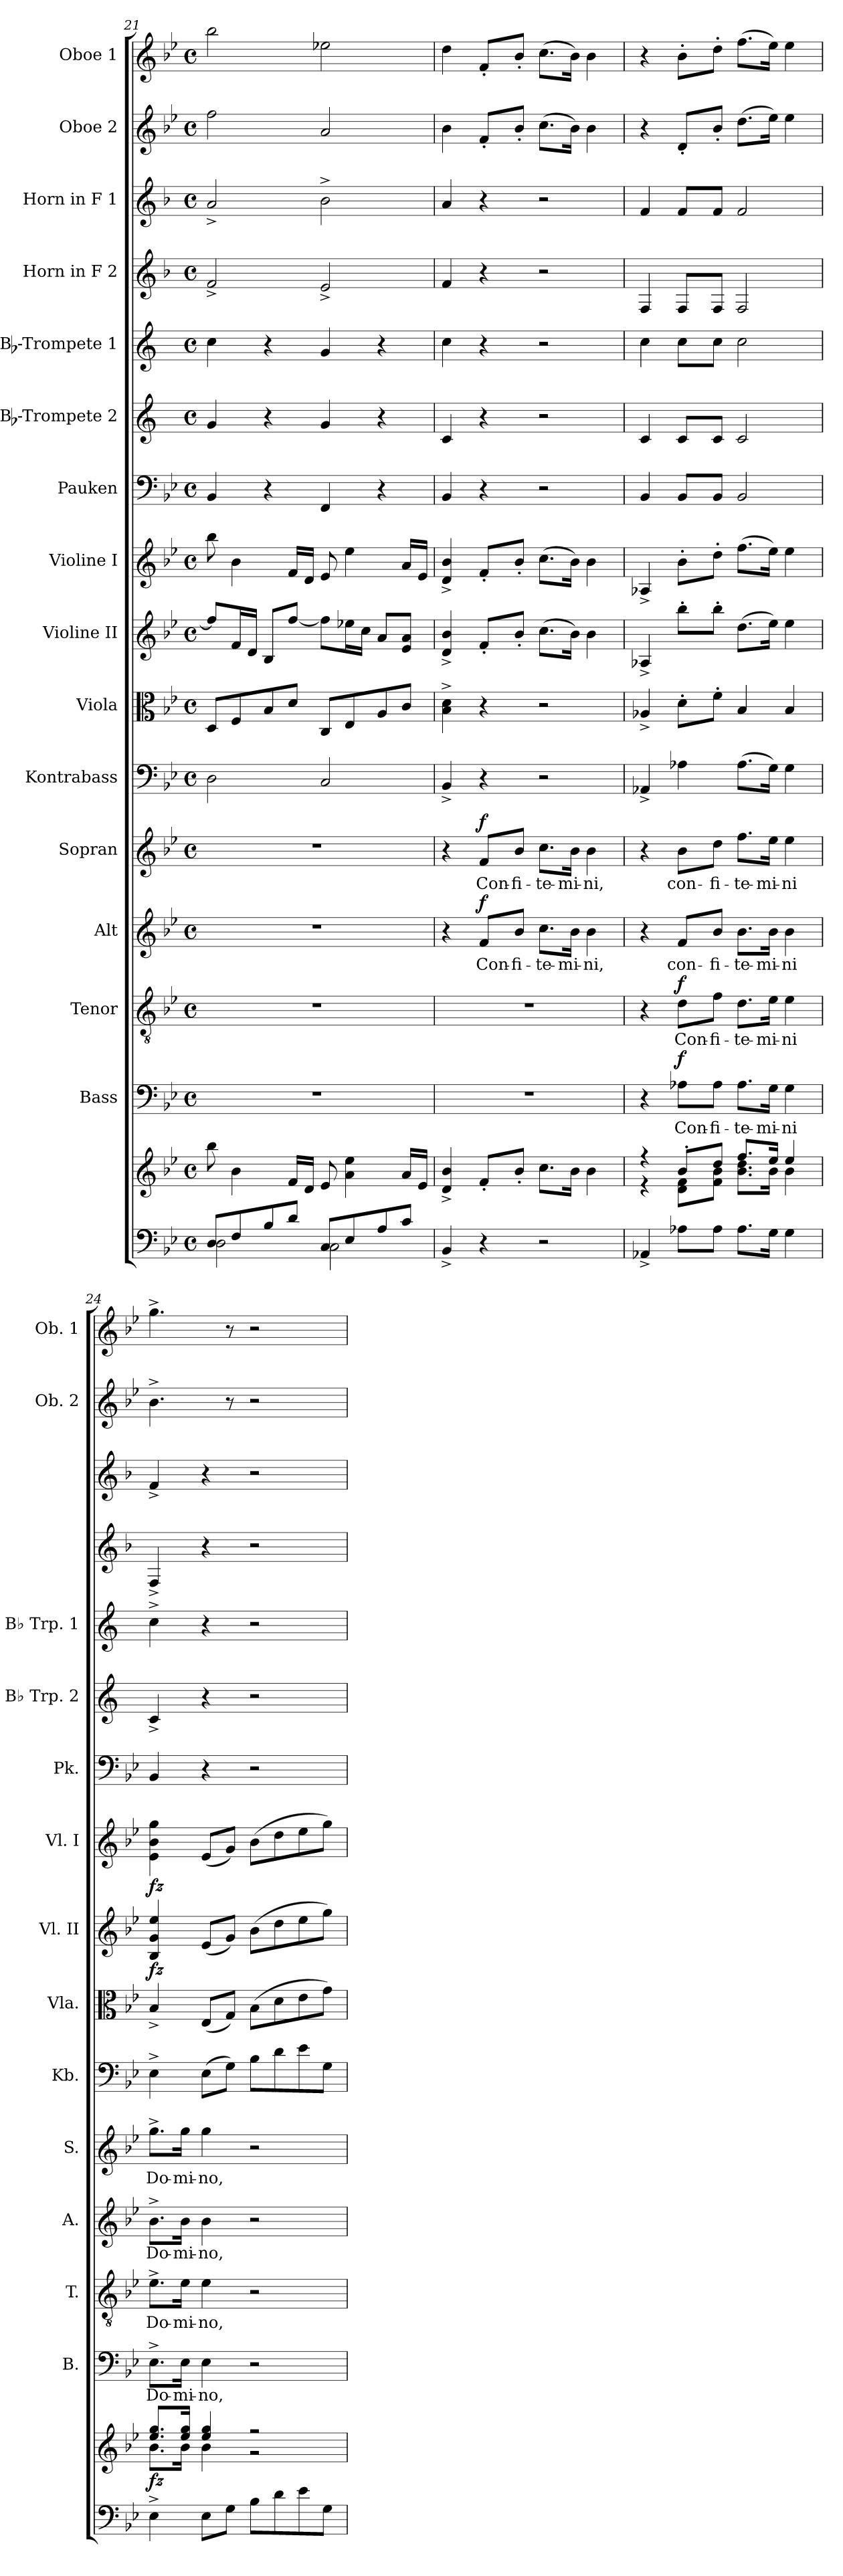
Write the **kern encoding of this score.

**kern	**kern	**dynam	**kern	**text	**dynam	**kern	**text	**dynam	**kern	**text	**dynam	**kern	**text	**dynam	**kern	**kern	**kern	**dynam	**kern	**dynam	**kern	**kern	**kern	**kern	**kern	**kern	**kern
*part16	*part16	*part16	*part15	*part15	*part15	*part14	*part14	*part14	*part13	*part13	*part13	*part12	*part12	*part12	*part11	*part10	*part9	*part9	*part8	*part8	*part7	*part6	*part5	*part4	*part3	*part2	*part1
*staff17	*staff16	*staff16/17	*staff15	*staff15	*staff15	*staff14	*staff14	*staff14	*staff13	*staff13	*staff13	*staff12	*staff12	*staff12	*staff11	*staff10	*staff9	*staff9	*staff8	*staff8	*staff7	*staff6	*staff5	*staff4	*staff3	*staff2	*staff1
*	*	*	*I"Bass	*	*	*I"Tenor	*	*	*I"Alt	*	*	*I"Sopran	*	*	*I"Kontrabass	*I"Viola	*I"Violine II	*	*I"Violine I	*	*I"Pauken	*I"Bb-Trompete 2	*I"Bb-Trompete 1	*I"Horn in F 2	*I"Horn in F 1	*I"Oboe 2	*I"Oboe 1
*	*	*	*I'B.	*	*	*I'T.	*	*	*I'A.	*	*	*I'S.	*	*	*I'Kb.	*I'Vla.	*I'Vl. II	*	*I'Vl. I	*	*I'Pk.	*I'Bb Trp. 2	*I'Bb Trp. 1	*	*	*I'Ob. 2	*I'Ob. 1
*clefF4	*clefG2	*	*clefF4	*	*	*clefGv2	*	*	*clefG2	*	*	*clefG2	*	*	*clefF4	*clefC3	*clefG2	*	*clefG2	*	*clefF4	*clefG2	*clefG2	*clefG2	*clefG2	*clefG2	*clefG2
*	*	*	*	*	*	*	*	*	*	*	*	*	*	*	*ITrd7c12	*	*	*	*	*	*	*ITrd1c2	*ITrd1c2	*ITrd4c7	*ITrd4c7	*	*
*k[b-e-]	*k[b-e-]	*	*k[b-e-]	*	*	*k[b-e-]	*	*	*k[b-e-]	*	*	*k[b-e-]	*	*	*k[b-e-]	*k[b-e-]	*k[b-e-]	*	*k[b-e-]	*	*k[b-e-]	*k[b-e-]	*k[b-e-]	*k[b-e-]	*k[b-e-]	*k[b-e-]	*k[b-e-]
*B-:	*B-:	*	*B-:	*	*	*B-:	*	*	*B-:	*	*	*B-:	*	*	*B-:	*B-:	*B-:	*	*B-:	*	*B-:	*B-:	*B-:	*B-:	*B-:	*B-:	*B-:
*M4/4	*M4/4	*	*M4/4	*	*	*M4/4	*	*	*M4/4	*	*	*M4/4	*	*	*M4/4	*M4/4	*M4/4	*	*M4/4	*	*M4/4	*M4/4	*M4/4	*M4/4	*M4/4	*M4/4	*M4/4
*met(c)	*met(c)	*	*met(c)	*	*	*met(c)	*	*	*met(c)	*	*	*met(c)	*	*	*met(c)	*met(c)	*met(c)	*	*met(c)	*	*met(c)	*met(c)	*met(c)	*met(c)	*met(c)	*met(c)	*met(c)
=21	=21	=21	=21	=21	=21	=21	=21	=21	=21	=21	=21	=21	=21	=21	=21	=21	=21	=21	=21	=21	=21	=21	=21	=21	=21	=21	=21
*^	*	*	*	*	*	*	*	*	*	*	*	*	*	*	*	*	*	*	*	*	*	*	*	*	*	*	*
8D/L	2D\	8bb-\	.	1r	.	.	1r	.	.	1r	.	.	1r	.	.	2DD\	8D/L	8ff/L]	.	8bb-\	.	4BB-/	4f/	4b-\	2B-^</	2d^</	2ff\	2bb-\
8F/	.	4b-\	.	.	.	.	.	.	.	.	.	.	.	.	.	.	8F/	16f/L	.	4b-\	.	.	.	.	.	.	.	.
.	.	.	.	.	.	.	.	.	.	.	.	.	.	.	.	.	.	16d/JJ	.	.	.	.	.	.	.	.	.	.
8B-/	.	.	.	.	.	.	.	.	.	.	.	.	.	.	.	.	8B-/	8B-/L	.	.	.	4r	4r	4r	.	.	.	.
8d/J	.	16f/LL	.	.	.	.	.	.	.	.	.	.	.	.	.	.	8d/J	[8ff/J	.	16f/LL	.	.	.	.	.	.	.	.
.	.	16d/JJ	.	.	.	.	.	.	.	.	.	.	.	.	.	.	.	.	.	16d/JJ	.	.	.	.	.	.	.	.
8C/L	2C\	8e-/	.	.	.	.	.	.	.	.	.	.	.	.	.	2CC/	8C/L	8ff\L]	.	8e-/	.	4FF/	4f/	4f/	2A^</	2e-^>\	2a/	2ee-X\
8E-/	.	4a\ 4ee-\	.	.	.	.	.	.	.	.	.	.	.	.	.	.	8E-/	16ee-X\L	.	4ee-\	.	.	.	.	.	.	.	.
.	.	.	.	.	.	.	.	.	.	.	.	.	.	.	.	.	.	16cc\JJ	.	.	.	.	.	.	.	.	.	.
8A/	.	.	.	.	.	.	.	.	.	.	.	.	.	.	.	.	8A/	8a/L	.	.	.	4r	4r	4r	.	.	.	.
8c/J	.	16a/LL	.	.	.	.	.	.	.	.	.	.	.	.	.	.	8c/J	8e-/ 8a/J	.	16a/LL	.	.	.	.	.	.	.	.
.	.	16e-/JJ	.	.	.	.	.	.	.	.	.	.	.	.	.	.	.	.	.	16e-/JJ	.	.	.	.	.	.	.	.
*v	*v	*	*	*	*	*	*	*	*	*	*	*	*	*	*	*	*	*	*	*	*	*	*	*	*	*	*	*
=22	=22	=22	=22	=22	=22	=22	=22	=22	=22	=22	=22	=22	=22	=22	=22	=22	=22	=22	=22	=22	=22	=22	=22	=22	=22	=22	=22
4BB-^</	4d/^< 4b-/^<	.	1r	.	.	1r	.	.	4r	.	.	4r	.	.	4BBB-^</	4B-\^> 4d\^>	4d/^< 4b-/^<	.	4d/^< 4b-/^<	.	4BB-/	4B-/	4b-\	4B-/	4d/	4b-\	4dd\
!	!	!	!	!	!	!	!	!	!	!LO:LY:b	!LO:DY:a	!	!LO:LY:b	!LO:DY:a	!	!	!	!	!	!	!	!	!	!	!	!	!
4r	8f'</L	.	.	.	.	.	.	.	8f/L	Con-	f	8f/L	Con-	f	4r	4r	8f'</L	.	8f'</L	.	4r	4r	4r	4r	4r	8f'</L	8f'</L
!	!	!	!	!	!	!	!	!	!	!LO:LY:b	!	!	!LO:LY:b	!	!	!	!	!	!	!	!	!	!	!	!	!	!
.	8b-'</J	.	.	.	.	.	.	.	8b-/J	-fi-	.	8b-/J	-fi-	.	.	.	8b-'</J	.	8b-'</J	.	.	.	.	.	.	8b-'</J	8b-'</J
!	!	!	!	!	!	!	!	!	!	!LO:LY:b	!	!	!LO:LY:b	!	!	!	!	!	!	!	!	!	!	!	!	!	!
2r	8.cc\L	.	.	.	.	.	.	.	8.cc\L	-te-	.	8.cc\L	-te-	.	2r	2r	(>8.cc\L	.	(>8.cc\L	.	2r	2r	2r	2r	2r	(>8.cc\L	(>8.cc\L
!	!	!	!	!	!	!	!	!	!	!LO:LY:b	!	!	!LO:LY:b	!	!	!	!	!	!	!	!	!	!	!	!	!	!
.	16b-\Jk	.	.	.	.	.	.	.	16b-\Jk	-mi-	.	16b-\Jk	-mi-	.	.	.	16b-\Jk)	.	16b-\Jk)	.	.	.	.	.	.	16b-\Jk)	16b-\Jk)
!	!	!	!	!	!	!	!	!	!	!LO:LY:b	!	!	!LO:LY:b	!	!	!	!	!	!	!	!	!	!	!	!	!	!
.	4b-\	.	.	.	.	.	.	.	4b-\	-ni,	.	4b-\	-ni,	.	.	.	4b-\	.	4b-\	.	.	.	.	.	.	4b-\	4b-\
!!LO:PB:g=z
=23	=23	=23	=23	=23	=23	=23	=23	=23	=23	=23	=23	=23	=23	=23	=23	=23	=23	=23	=23	=23	=23	=23	=23	=23	=23	=23	=23
*	*^	*	*	*	*	*	*	*	*	*	*	*	*	*	*	*	*	*	*	*	*	*	*	*	*	*	*
4AA-X^</	4r	4r	.	4r	.	.	4r	.	.	4r	.	.	4r	.	.	4AAA-X^</	4A-X^</	4A-X^</	.	4A-X^</	.	4BB-/	4B-/	4b-\	4BB-/	4B-/	4r	4r
!	!	!	!	!	!LO:LY:b	!LO:DY:a	!	!LO:LY:b	!LO:DY:a	!	!LO:LY:b	!	!	!LO:LY:b	!	!	!	!	!	!	!	!	!	!	!	!	!	!
8A-X\L	8b-'</L	8d\ 8f\L	.	8A-X\L	Con-	f	8d\L	Con-	f	8f/L	con-	.	8b-\L	con-	.	4AA-X\	8d'>\L	8bb-'>\L	.	8b-'>\L	.	8BB-/L	8B-/L	8b-\L	8BB-/L	8B-/L	8d'</L	8b-'>\L
!	!	!	!	!	!LO:LY:b	!	!	!LO:LY:b	!	!	!LO:LY:b	!	!	!LO:LY:b	!	!	!	!	!	!	!	!	!	!	!	!	!	!
8A-\J	8dd/J	8f\ 8b-\J	.	8A-\J	-fi-	.	8f\J	-fi-	.	8b-/J	-fi-	.	8dd\J	-fi-	.	.	8f'>\J	8bb-'>\J	.	8dd'>\J	.	8BB-/J	8B-/J	8b-\J	8BB-/J	8B-/J	8b-'</J	8dd'>\J
!	!	!	!	!	!LO:LY:b	!	!	!LO:LY:b	!	!	!LO:LY:b	!	!	!LO:LY:b	!	!	!	!	!	!	!	!	!	!	!	!	!	!
8.A-\L	8.ff/L	8.b-\ 8.dd\L	.	8.A-\L	-te-	.	8.d\L	-te-	.	8.b-\L	-te-	.	8.ff\L	-te-	.	(>8.AA-\L	4B-/	(>8.dd\L	.	(>8.ff\L	.	2BB-/	2B-/	2b-\	2BB-/	2B-/	(>8.dd\L	(>8.ff\L
!	!	!	!	!	!LO:LY:b	!	!	!LO:LY:b	!	!	!LO:LY:b	!	!	!LO:LY:b	!	!	!	!	!	!	!	!	!	!	!	!	!	!
16G\Jk	16ee-/Jk	16b-\Jk	.	16G\Jk	-mi-	.	16e-\Jk	-mi-	.	16b-\Jk	-mi-	.	16ee-\Jk	-mi-	.	16GG\Jk)	.	16ee-\Jk)	.	16ee-\Jk)	.	.	.	.	.	.	16ee-\Jk)	16ee-\Jk)
!	!	!	!	!	!LO:LY:b	!	!	!LO:LY:b	!	!	!LO:LY:b	!	!	!LO:LY:b	!	!	!	!	!	!	!	!	!	!	!	!	!	!
4G\	4ee-/	4b-\	.	4G\	-ni	.	4e-\	-ni	.	4b-\	-ni	.	4ee-\	-ni	.	4GG\	4B-/	4ee-\	.	4ee-\	.	.	.	.	.	.	4ee-\	4ee-\
=24	=24	=24	=24	=24	=24	=24	=24	=24	=24	=24	=24	=24	=24	=24	=24	=24	=24	=24	=24	=24	=24	=24	=24	=24	=24	=24	=24	=24
!	!	!	!LO:DY:b	!	!LO:LY:b	!	!	!LO:LY:b	!	!	!LO:LY:b	!	!	!LO:LY:b	!	!	!	!	!LO:DY:b	!	!LO:DY:b	!	!	!	!	!	!	!
4E-^>\	8.ee-/ 8.gg/L	8.b-\L	fz	8.E-^>\L	Do-	.	8.e-^>\L	Do-	.	8.b-^>\L	Do-	.	8.gg^>\L	Do-	.	4EE-^>\	4B-^</	4B-/ 4g/ 4ee-/	fz	4e-\ 4b-\ 4gg\	fz	4BB-/	4B-^</	4b-^>\	4BB-^</	4B-^</	4.b-^>\	4.gg^>\
!	!	!	!	!	!LO:LY:b	!	!	!LO:LY:b	!	!	!LO:LY:b	!	!	!LO:LY:b	!	!	!	!	!	!	!	!	!	!	!	!	!	!
.	16ee-/ 16gg/Jk	16b-\Jk	.	16E-\Jk	-mi-	.	16e-\Jk	-mi-	.	16b-\Jk	-mi-	.	16gg\Jk	-mi-	.	.	.	.	.	.	.	.	.	.	.	.	.	.
!	!	!	!	!	!LO:LY:b	!	!	!LO:LY:b	!	!	!LO:LY:b	!	!	!LO:LY:b	!	!	!	!	!	!	!	!	!	!	!	!	!	!
8E-\L	4ee-/ 4gg/	4b-\	.	4E-\	-no,	.	4e-\	-no,	.	4b-\	-no,	.	4gg\	-no,	.	(>8EE-\L	(<8E-/L	(<8e-/L	.	(<8e-/L	.	4r	4r	4r	4r	4r	.	.
8G\J	.	.	.	.	.	.	.	.	.	.	.	.	.	.	.	8GG\J)	8G/J)	8g/J)	.	8g/J)	.	.	.	.	.	.	8r	8r
8B-\L	2r	2r	.	2r	.	.	2r	.	.	2r	.	.	2r	.	.	8BB-\L	(>8B-\L	(>8b-\L	.	(>8b-\L	.	2r	2r	2r	2r	2r	2r	2r
8d\	.	.	.	.	.	.	.	.	.	.	.	.	.	.	.	8D\	8d\	8dd\	.	8dd\	.	.	.	.	.	.	.	.
8e-\	.	.	.	.	.	.	.	.	.	.	.	.	.	.	.	8E-\	8e-\	8ee-\	.	8ee-\	.	.	.	.	.	.	.	.
8G\J	.	.	.	.	.	.	.	.	.	.	.	.	.	.	.	8GG\J	8g\J)	8gg\J)	.	8gg\J)	.	.	.	.	.	.	.	.
*	*v	*v	*	*	*	*	*	*	*	*	*	*	*	*	*	*	*	*	*	*	*	*	*	*	*	*	*	*
=	=	=	=	=	=	=	=	=	=	=	=	=	=	=	=	=	=	=	=	=	=	=	=	=	=	=	=
*-	*-	*-	*-	*-	*-	*-	*-	*-	*-	*-	*-	*-	*-	*-	*-	*-	*-	*-	*-	*-	*-	*-	*-	*-	*-	*-	*-
